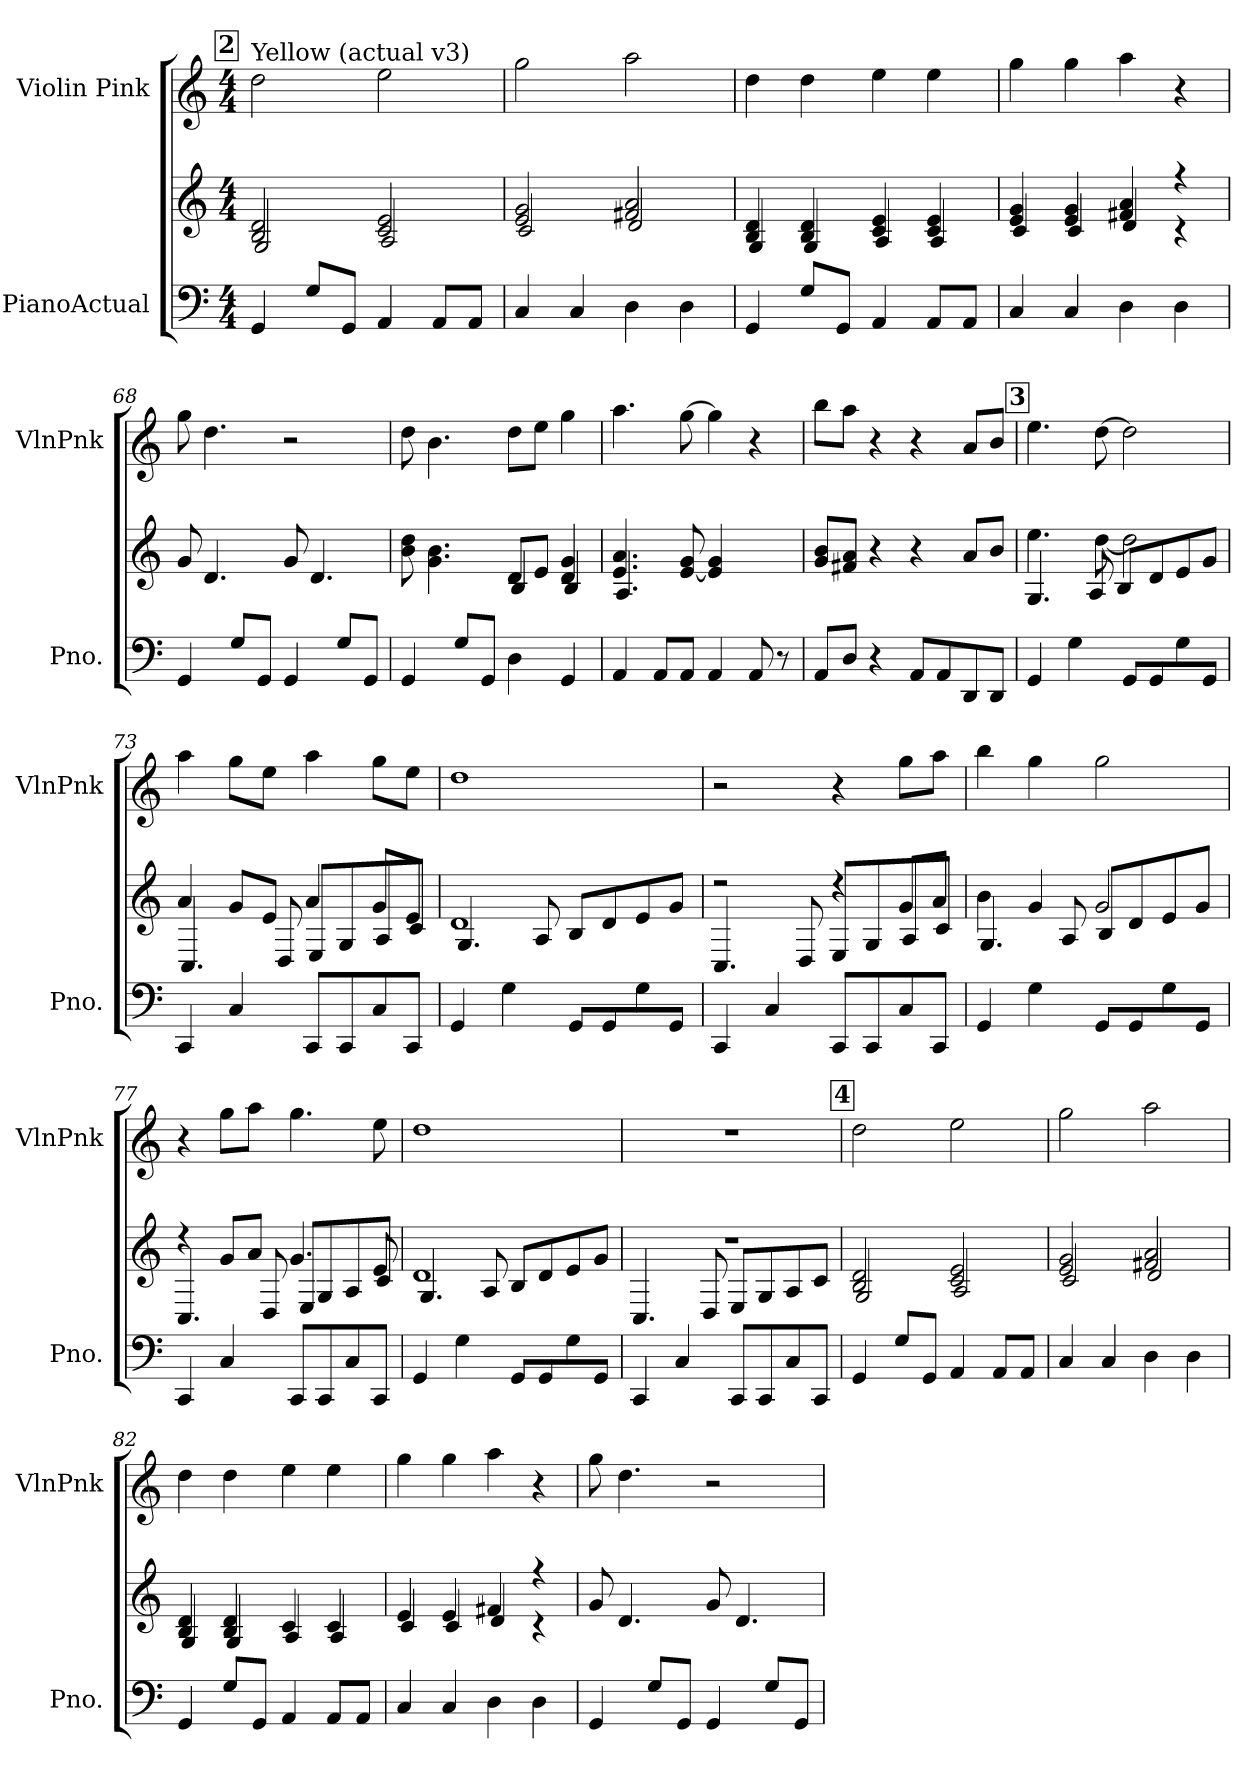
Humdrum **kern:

**kern	**kern	**kern
*part2	*part2	*part1
*staff3	*staff2	*staff1
*I"PianoActual	*	*I"Violin Pink
*I'Pno.	*	*I'VlnPnk
*clefF4	*clefG2	*clefG2
*k[]	*k[]	*k[]
*M4/4	*M4/4	*M4/4
!!LO:REH:place=s1:a:B:fs=9.9988:t=2
=64	=64	=64
*	*^	*
!	!	!	!LO:TX:a:t=Yellow (actual v3)
4GG/	2B/ 2d/	2G/	2dd\
8G\L	.	.	.
8GG/J	.	.	.
4AA/	2c/ 2e/	2A/	2ee\
8AA/L	.	.	.
8AA/J	.	.	.
=65	=65	=65	=65
4C/	2e/ 2g/	2c/	2ggi\
4C/	.	.	.
4D\	2f#X/ 2a/	2d/	2aa\
4D\	.	.	.
=66	=66	=66	=66
4GG/	4B/ 4d/	4G/	4dd\
8G\L	4B/ 4d/	4G/	4dd\
8GG/J	.	.	.
4AA/	4c/ 4e/	4A/	4ee\
8AA/L	4c/ 4e/	4A/	4ee\
8AA/J	.	.	.
=67	=67	=67	=67
4C/	4e/ 4g/	4c/	4ggi\
4C/	4e/ 4g/	4c/	4ggi\
4D\	4f#X/ 4a/	4d/	4aa\
4D\	4r	4r	4r
*	*v	*v	*
!!LO:LB:g=z
=68	=68	=68
4GG/	8g/	8ggi\
.	4.d/	4.dd\
8G\L	.	.
8GG/J	.	.
4GG/	8g/	2r
.	4.d/	.
8G\L	.	.
8GG/J	.	.
=69	=69	=69
*	*^	*
4GG/	8b\ 8dd\	2ryy	8dd\
.	4.g\ 4.b\	.	4.b\
8G\L	.	.	.
8GG/J	.	.	.
4D\	8d/L	4B/	8dd\L
.	8e/J	.	8ee\J
4GG/	4d/ 4g/	4B/	4ggi\
=70	=70	=70	=70
4AA/	4.e/ 4.a/	4.A/	4.aa\
8AA/L	.	.	.
8AA/J	[8e/ 8g/	2ryy	[8ggi\
4AA/	4e/] 4g/	.	4ggi\]
8AA/	4ryy	.	4r
8r	.	8ryy	.
*	*v	*v	*
=71	=71	=71
8AA/L	8g/ 8b/L	8bb\L
8D\J	8f#X/ 8a/J	8aa\J
4r	4r	4r
8AA/L	4r	4r
8AA/	.	.
8DD/	8a/L	8a/L
8DD/J	8b\J	8b/J
!!LO:LB:g=z
!!LO:REH:place=s1:a:B:fs=9.9988:t=3
=72	=72	=72
*	*^	*
*	*	*^	*
4GG/	1ryy	4.ee\	4.G/	4.ee\
4G\	.	.	.	.
.	.	[8dd\	8A/	[8dd\
8GG/L	.	2dd\]	8B/L	2dd\]
8GG/	.	.	8d/	.
8G\	.	.	8e/	.
8GG/J	.	.	8g/J	.
*	*	*v	*v	*
=73	=73	=73	=73
4CC/	4a/	4.C/	4aa\
4C/	8g/L	.	8ggi\L
.	8e/J	8D/	8ee\J
8CC/L	4a/	8E/L	4aa\
8CC/	.	8G/	.
8C/	8g/L	8A/	8ggi\L
8CC/J	8e/J	8c/J	8ee\J
=74	=74	=74	=74
4GG/	1d	4.G/	1dd
4G\	.	.	.
.	.	8A/	.
8GG/L	.	8B/L	.
8GG/	.	8d/	.
8G\	.	8e/	.
8GG/J	.	8g/J	.
=75	=75	=75	=75
4CC/	2r	4.C/	2r
4C/	.	.	.
.	.	8D/	.
8CC/L	4r	8E/L	4r
8CC/	.	8G/	.
8C/	8g/L	8A/	8ggi\L
8CC/J	8a/J	8c/J	8aa\J
=76	=76	=76	=76
4GG/	4b\	4.G/	4bb\
4G\	4g/	.	4ggi\
.	.	8A/	.
8GG/L	2g/	8B/L	2ggi\
8GG/	.	8d/	.
8G\	.	8e/	.
8GG/J	.	8g/J	.
!!LO:PB:g=z
=77	=77	=77	=77
4CC/	4r	4.C/	4r
4C/	8g/L	.	8ggi\L
.	8a/J	8D/	8aa\J
8CC/L	4.g/	8E/L	4.ggi\
8CC/	.	8G/	.
8C/	.	8A/	.
8CC/J	8e/	8c/J	8ee\
=78	=78	=78	=78
4GG/	1d	4.G/	1dd
4G\	.	.	.
.	.	8A/	.
8GG/L	.	8B/L	.
8GG/	.	8d/	.
8G\	.	8e/	.
8GG/J	.	8g/J	.
=79	=79	=79	=79
4CC/	1r	4.C/	1r
4C/	.	.	.
.	.	8D/	.
8CC/L	.	8E/L	.
8CC/	.	8G/	.
8C/	.	8A/	.
8CC/J	.	8c/J	.
!!LO:REH:place=s1:a:B:fs=9.9988:t=4
=80	=80	=80	=80
4GG/	2B/ 2d/	2G/	2dd\
8G\L	.	.	.
8GG/J	.	.	.
4AA/	2c/ 2e/	2A/	2ee\
8AA/L	.	.	.
8AA/J	.	.	.
=81	=81	=81	=81
4C/	2e/ 2g/	2c/	2ggi\
4C/	.	.	.
4D\	2f#X/ 2a/	2d/	2aa\
4D\	.	.	.
=82	=82	=82	=82
4GG/	4B/ 4d/	4G/	4dd\
8G\L	4B/ 4d/	4G/	4dd\
8GG/J	.	.	.
4AA/	4c/	4A/	4ee\
8AA/L	4c/	4A/	4ee\
8AA/J	.	.	.
!!LO:LB:g=z
=83	=83	=83	=83
4C/	4e/	4c/	4ggi\
4C/	4e/	4c/	4ggi\
4D\	4f#X/	4d/	4aa\
4D\	4r	4r	4r
*	*v	*v	*
=84	=84	=84
4GG/	8g/	8ggi\
.	4.d/	4.dd\
8G\L	.	.
8GG/J	.	.
4GG/	8g/	2r
.	4.d/	.
8G\L	.	.
8GG/J	.	.
=	=	=
*-	*-	*-
